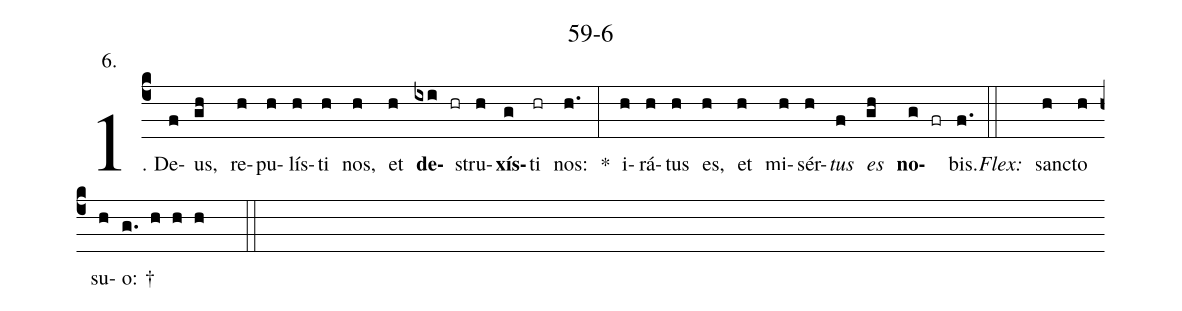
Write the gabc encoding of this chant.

name: 59-6;
annotation: 6.;
%%
(c4)1. De(f)us,(gh) re(h)pu(h)lís(h)ti(h) nos,(h) et(h) <b>de</b>(ixi hr)stru(h)<b>xís</b>(g)ti(hr) nos:(h.) *(:) i(h)rá(h)tus(h) es,(h) et(h) mi(h)sér(h)<i>tus</i>(f) <i>es</i>(gh) <b>no</b>(g fr)bis.(f.) (::)
<i>Flex:</i>()  sanc(h)to(h) su(h)o: †(g. h h h  ::)
